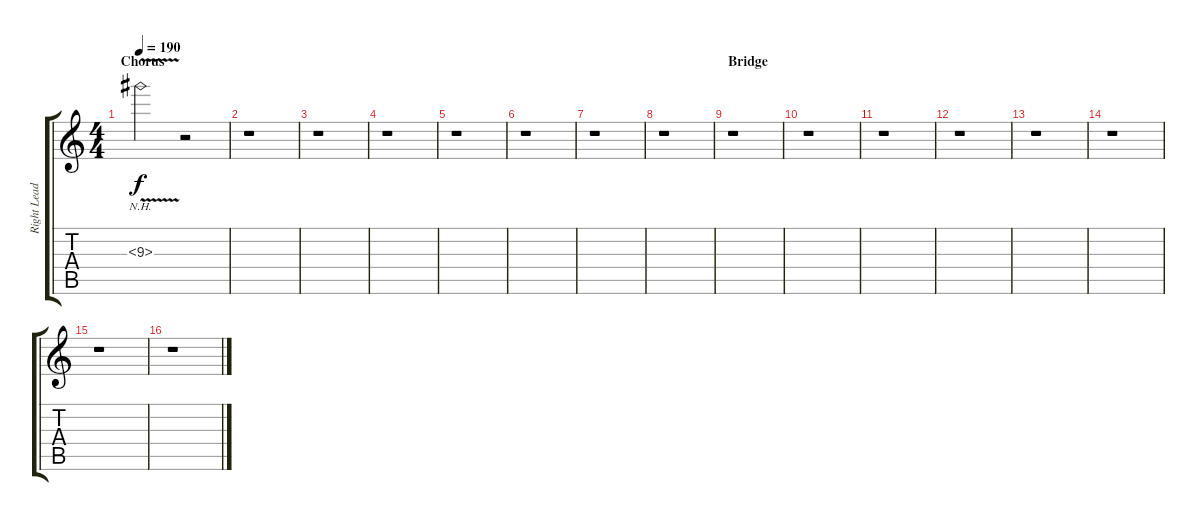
\track ("Right Lead Guitar (Lead Guitar)" "Right Lead") {instrument distortionguitar}
\staff {score tabs}
\tuning (Db4 Ab3 E3 B2 Gb2 Db2) {hide}
\ts (4 4)
\section ("" "Chorus")
\tempo 190
\clef g2
\ks c
9.3{nh v}.2{dy f} r.2 |
r.1 |
r.1 |
r.1 |
r.1 |
r.1 |
r.1 |
r.1 |
\section ("" "Bridge")
r.1 |
r.1 |
r.1 |
r.1 |
r.1 |
r.1 |
r.1 |
r.1
